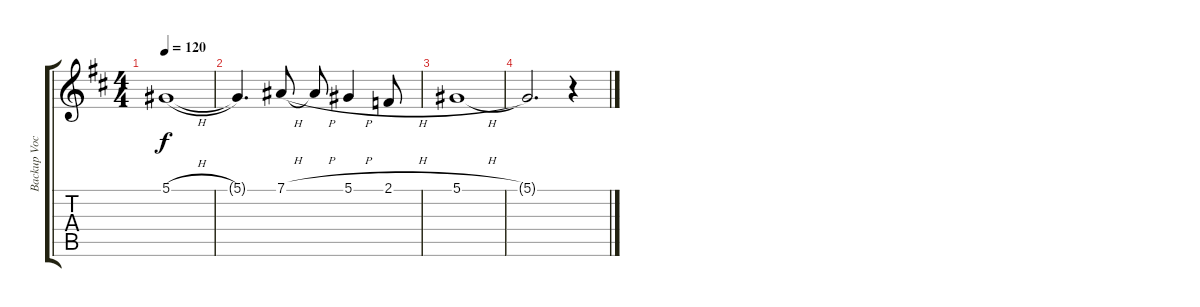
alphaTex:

\track ("Backup Vocals" "Backup Voc") {instrument altosax}
\staff {score tabs}
\tuning (Eb4 Bb3 Gb3 Db3 Ab2 Eb2) {hide}
\ts (4 4)
\tempo 120
\clef g2
\ks d
5.1{h}.1{dy f volume 16 instrument recorder} |
5.1{t}.4{d} 7.1{h}.8 7.1{h t}.8 5.1{h}.4 2.1{h}.8 |
5.1{h}.1 |
5.1{t}.2{d} r.4
